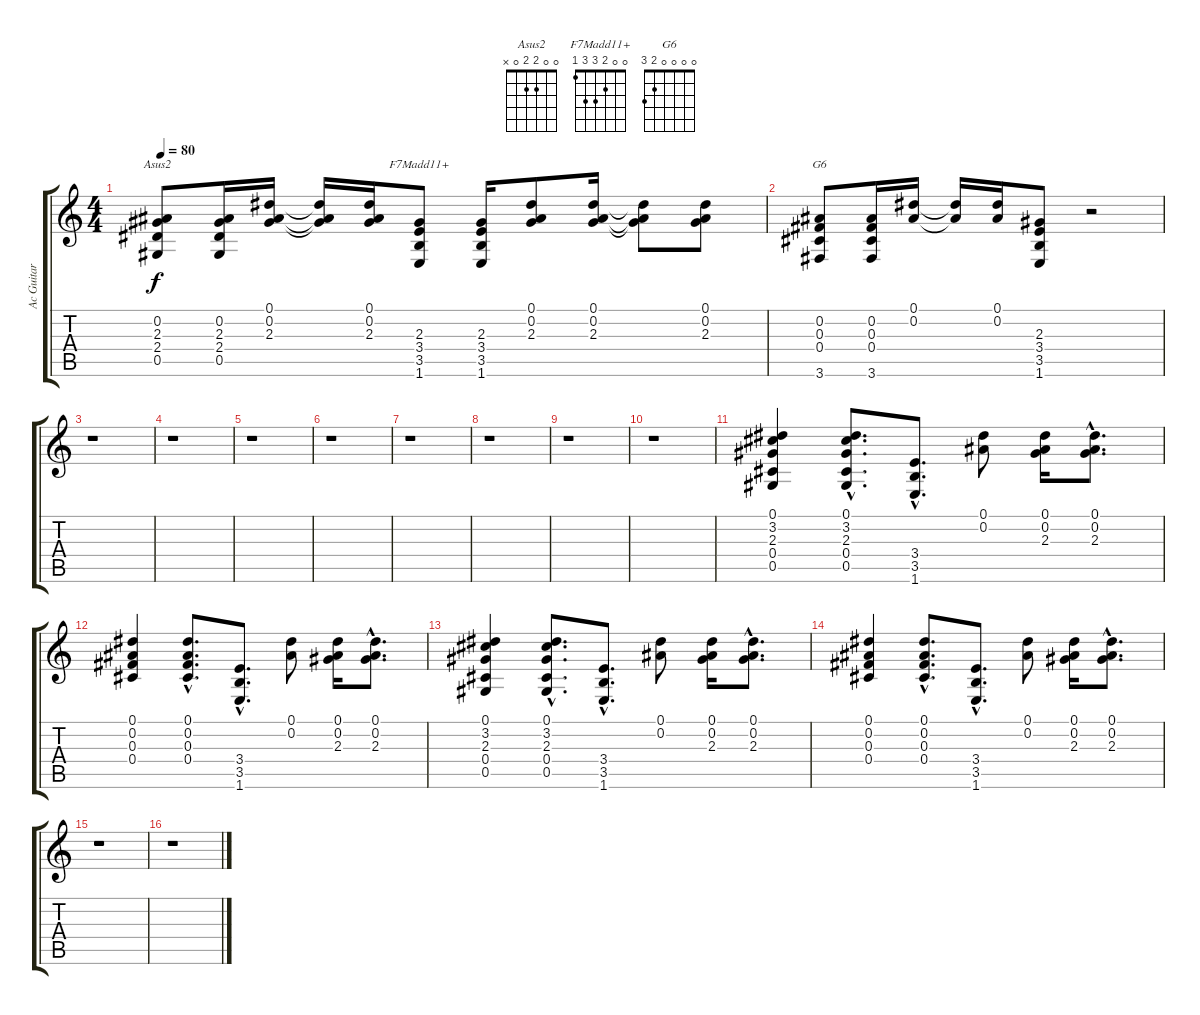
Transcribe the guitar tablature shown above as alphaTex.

\track ("Ac Guitar" "Ac Guitar") {instrument acousticguitarsteel}
\staff {score tabs}
\tuning (Eb4 Bb3 Gb3 Db3 Ab2 Eb2) {hide}
\chord ("Asus2" 0 0 2 2 0 x)
\chord ("F7Madd11+" 0 0 2 3 3 1)
\chord ("G6" 0 0 0 0 2 3)
\ts (4 4)
\tempo 80
\clef g2
\ks c
(0.2 2.3 2.4 0.5).8{ch "Asus2" dy f} (0.2 2.3 2.4 0.5).16 (0.1 0.2 2.3).16 (0.1{t} 0.2{t} 2.3{t}).16 (0.1 0.2 2.3).16 (2.3 3.4 3.5 1.6).8{ch "F7Madd11+"} (2.3 3.4 3.5 1.6).16 (0.1 0.2 2.3).8 (0.1 0.2 2.3).16 (0.1{t} 0.2{t} 2.3{t}).8 (0.1 0.2 2.3).8 |
(0.2 0.3 0.4 3.6).8{ch "G6"} (0.2 0.3 0.4 3.6).16 (0.1 0.2).16 (0.1{t} 0.2{t}).16 (0.1 0.2).16 (2.3 3.4 3.5 1.6).8 r.2 |
r.1 |
r.1 |
r.1 |
r.1 |
r.1 |
r.1 |
r.1 |
r.1 |
(0.1 3.2 2.3 0.4 0.5).4 (0.1{hac} 3.2{hac} 2.3{hac} 0.4{hac} 0.5{hac}).8{d} (3.4{hac} 3.5{hac} 1.6{hac}).8{d} (0.1 0.2).8 (0.1 0.2 2.3).16 (0.1{hac} 0.2{hac} 2.3{hac}).8{d} |
(0.1 0.2 0.3 0.4).4 (0.1{hac} 0.2{hac} 0.3{hac} 0.4{hac}).8{d} (3.4{hac} 3.5{hac} 1.6{hac}).8{d} (0.1 0.2).8 (0.1 0.2 2.3).16 (0.1{hac} 0.2{hac} 2.3{hac}).8{d} |
(0.1 3.2 2.3 0.4 0.5).4 (0.1{hac} 3.2{hac} 2.3{hac} 0.4{hac} 0.5{hac}).8{d} (3.4{hac} 3.5{hac} 1.6{hac}).8{d} (0.1 0.2).8 (0.1 0.2 2.3).16 (0.1{hac} 0.2{hac} 2.3{hac}).8{d} |
(0.1 0.2 0.3 0.4).4 (0.1{hac} 0.2{hac} 0.3{hac} 0.4{hac}).8{d} (3.4{hac} 3.5{hac} 1.6{hac}).8{d} (0.1 0.2).8 (0.1 0.2 2.3).16 (0.1{hac} 0.2{hac} 2.3{hac}).8{d} |
r.1 |
r.1
